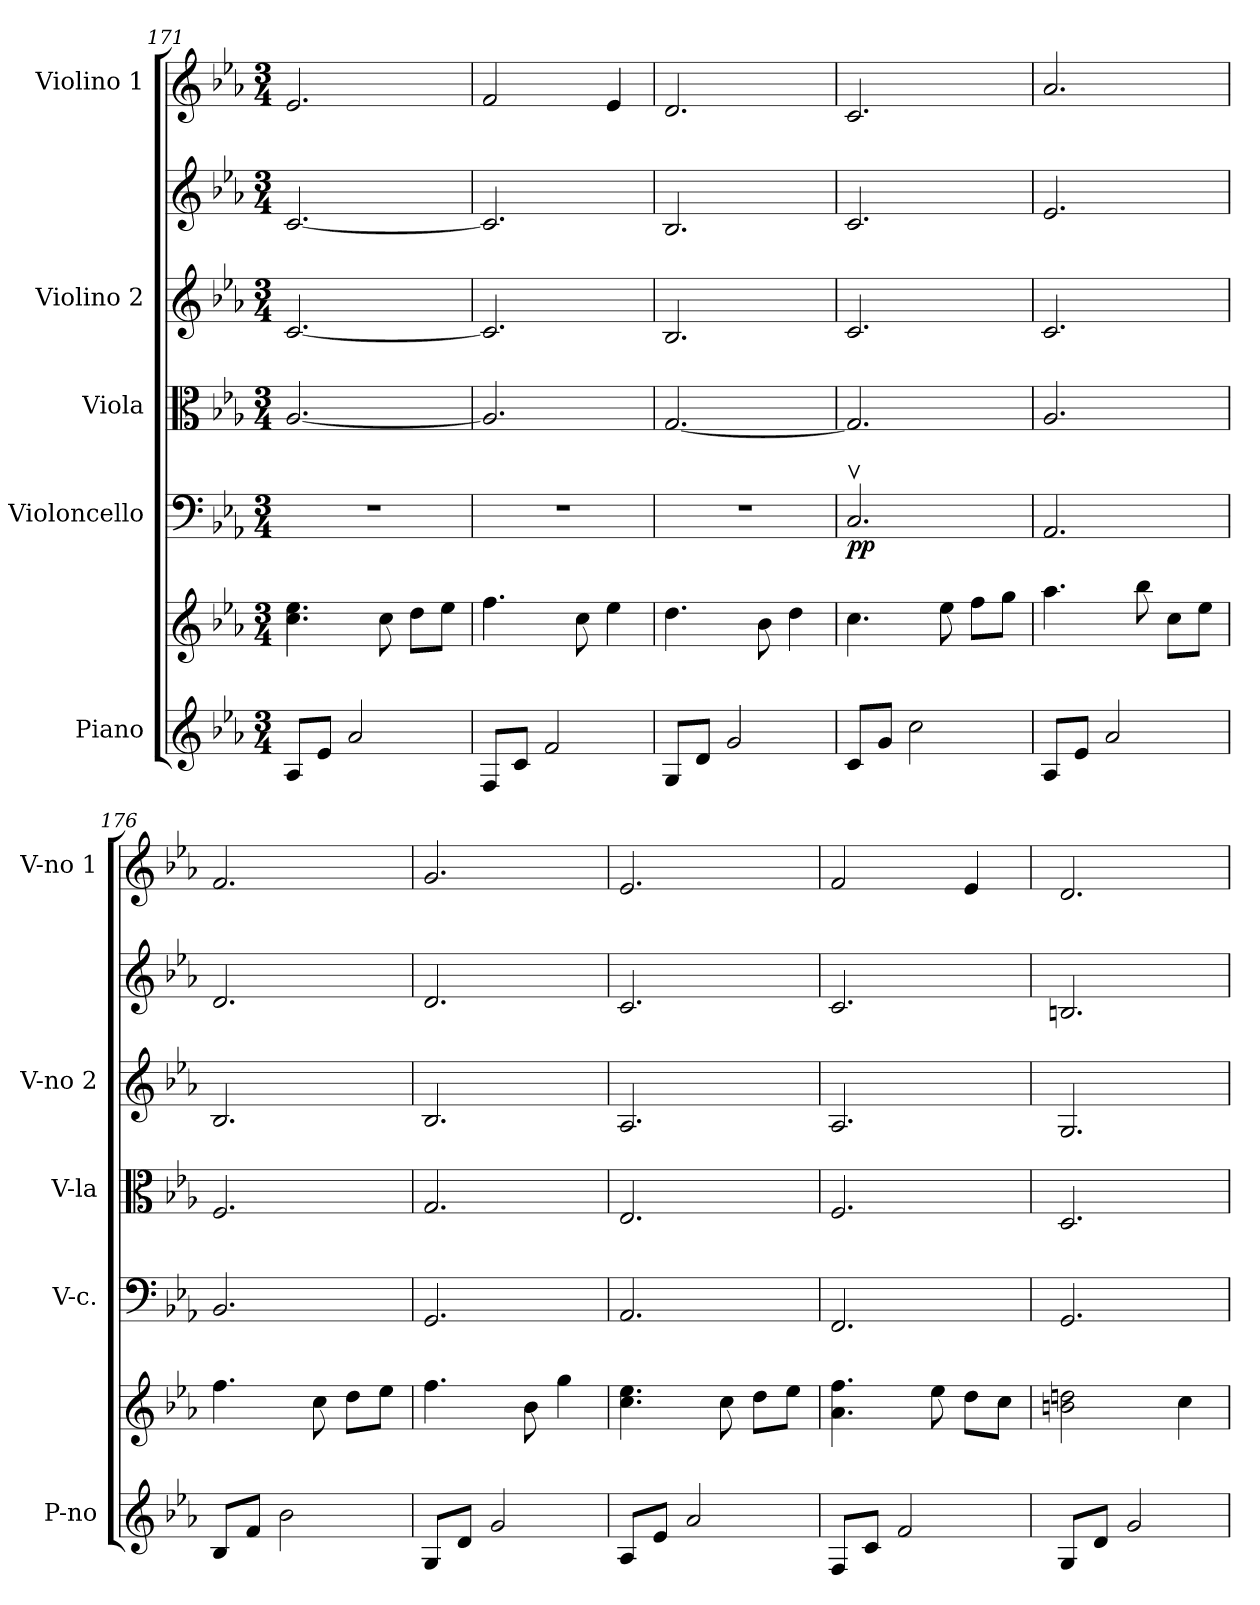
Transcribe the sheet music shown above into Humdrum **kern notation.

**kern	**kern	**kern	**dynam	**kern	**kern	**kern	**kern
*part5	*part5	*part4	*part4	*part3	*part2	*part2	*part1
*staff7	*staff6	*staff5	*staff5	*staff4	*staff3	*staff2	*staff1
*I"Piano	*	*I"Violoncello	*	*I"Viola	*I"Violino 2	*	*I"Violino 1
*I'P-no	*	*I'V-c.	*	*I'V-la	*I'V-no 2	*	*I'V-no 1
*clefG2	*clefG2	*clefF4	*	*clefC3	*clefG2	*clefG2	*clefG2
*k[b-e-a-]	*k[b-e-a-]	*k[b-e-a-]	*	*k[b-e-a-]	*k[b-e-a-]	*k[b-e-a-]	*k[b-e-a-]
*M3/4	*M3/4	*M3/4	*	*M3/4	*M3/4	*M3/4	*M3/4
=171	=171	=171	=171	=171	=171	=171	=171
8A-/L	4.cc\ 4.ee-\	2.r	.	[2.A-/	[2.c/	[2.c/	2.e-/
8e-/J	.	.	.	.	.	.	.
2a-/	.	.	.	.	.	.	.
.	8cc\	.	.	.	.	.	.
.	8dd\L	.	.	.	.	.	.
.	8ee-\J	.	.	.	.	.	.
=172	=172	=172	=172	=172	=172	=172	=172
8F/L	4.ff\	2.r	.	2.A-/]	2.c/]	2.c/]	2f/
8c/J	.	.	.	.	.	.	.
2f/	.	.	.	.	.	.	.
.	8cc\	.	.	.	.	.	.
.	4ee-\	.	.	.	.	.	4e-/
=173	=173	=173	=173	=173	=173	=173	=173
8G/L	4.dd\	2.r	.	[2.G/	2.B-/	2.B-/	2.d/
8d/J	.	.	.	.	.	.	.
2g/	.	.	.	.	.	.	.
.	8b-\	.	.	.	.	.	.
.	4dd\	.	.	.	.	.	.
!!LO:PB:g=z
=174	=174	=174	=174	=174	=174	=174	=174
!	!	!	!LO:DY:b	!	!	!	!
8c/L	4.cc\	2.Cv/	pp	2.G/]	2.c/	2.c/	2.c/
8g/J	.	.	.	.	.	.	.
2cc\	.	.	.	.	.	.	.
.	8ee-\	.	.	.	.	.	.
.	8ff\L	.	.	.	.	.	.
.	8gg\J	.	.	.	.	.	.
=175	=175	=175	=175	=175	=175	=175	=175
8A-/L	4.aa-\	2.AA-/	.	2.A-/	2.c/	2.e-/	2.a-/
8e-/J	.	.	.	.	.	.	.
2a-/	.	.	.	.	.	.	.
.	8bb-\	.	.	.	.	.	.
.	8cc\L	.	.	.	.	.	.
.	8ee-\J	.	.	.	.	.	.
=176	=176	=176	=176	=176	=176	=176	=176
8B-/L	4.ff\	2.BB-/	.	2.F/	2.B-/	2.d/	2.f/
8f/J	.	.	.	.	.	.	.
2b-\	.	.	.	.	.	.	.
.	8cc\	.	.	.	.	.	.
.	8dd\L	.	.	.	.	.	.
.	8ee-\J	.	.	.	.	.	.
=177	=177	=177	=177	=177	=177	=177	=177
8G/L	4.ff\	2.GG/	.	2.G/	2.B-/	2.d/	2.g/
8d/J	.	.	.	.	.	.	.
2g/	.	.	.	.	.	.	.
.	8b-\	.	.	.	.	.	.
.	4gg\	.	.	.	.	.	.
=178	=178	=178	=178	=178	=178	=178	=178
8A-/L	4.cc\ 4.ee-\	2.AA-/	.	2.E-/	2.A-/	2.c/	2.e-/
8e-/J	.	.	.	.	.	.	.
2a-/	.	.	.	.	.	.	.
.	8cc\	.	.	.	.	.	.
.	8dd\L	.	.	.	.	.	.
.	8ee-\J	.	.	.	.	.	.
=179	=179	=179	=179	=179	=179	=179	=179
8F/L	4.a-\ 4.ff\	2.FF/	.	2.F/	2.A-/	2.c/	2f/
8c/J	.	.	.	.	.	.	.
2f/	.	.	.	.	.	.	.
.	8ee-\	.	.	.	.	.	.
.	8dd\L	.	.	.	.	.	4e-/
.	8cc\J	.	.	.	.	.	.
!!LO:PB:g=z
=180	=180	=180	=180	=180	=180	=180	=180
8G/L	2bn\ 2ddn\	2.GG/	.	2.D/	2.G/	2.Bn/	2.d/
8d/J	.	.	.	.	.	.	.
2g/	.	.	.	.	.	.	.
.	4cc\	.	.	.	.	.	.
=	=	=	=	=	=	=	=
*-	*-	*-	*-	*-	*-	*-	*-
